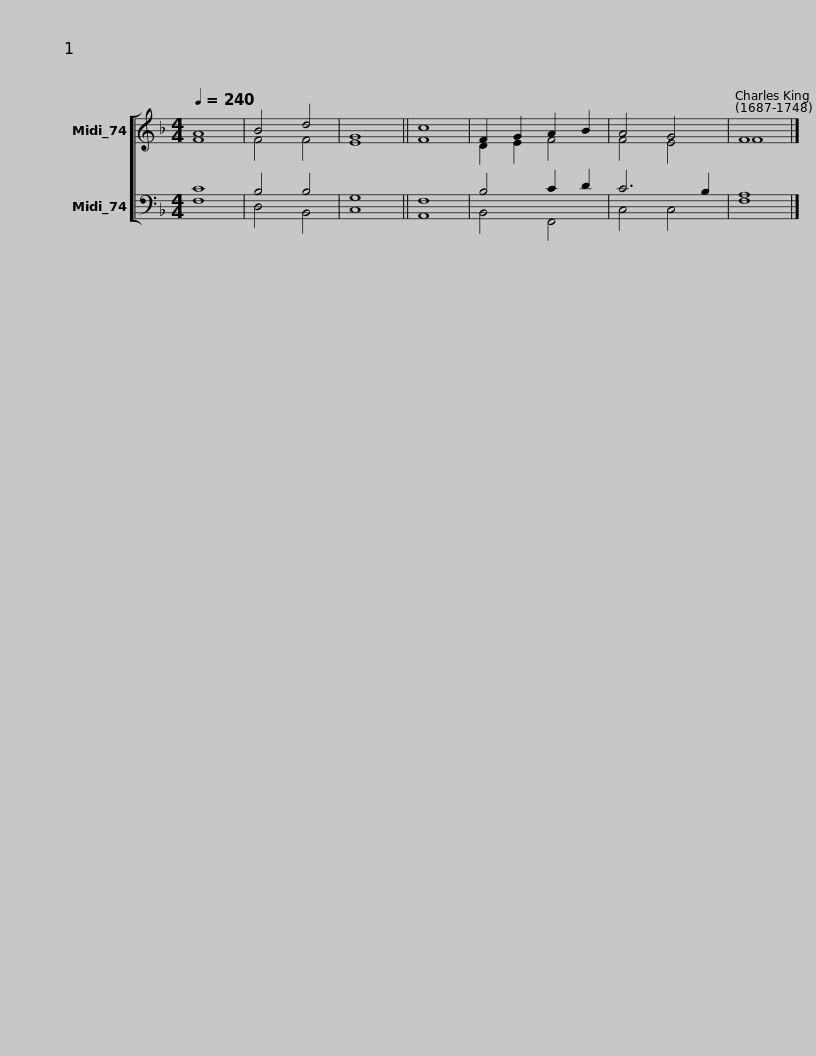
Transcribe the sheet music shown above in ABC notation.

X:1
%%score [ ( 1 2 ) ( 3 4 ) ]
L:1/8
Q:1/4=240
M:4/4
I:linebreak $
K:F
V:1 treble
V:2 treble
V:3 bass
V:4 bass
V:1
 A8 | B4 d4 | G8 || c8 | F2 G2 A2 B2 | %5
 A4 G4 | F8 |] %7
V:2
 F8 | F4 F4 | E8 || F8 | D2 E2 F4 | %5
 F4 E4 | F8 |] %7
V:3
 C8 | B,4 B,4 | G,8 || F,8 | B,4 C2 D2 | %5
 C6 B,2 | A,8 |] %7
V:4
 F,8 | D,4 B,,4 | C,8 || A,,8 | B,,4 F,,4 | %5
 C,4 C,4 | F,8 |] %7
